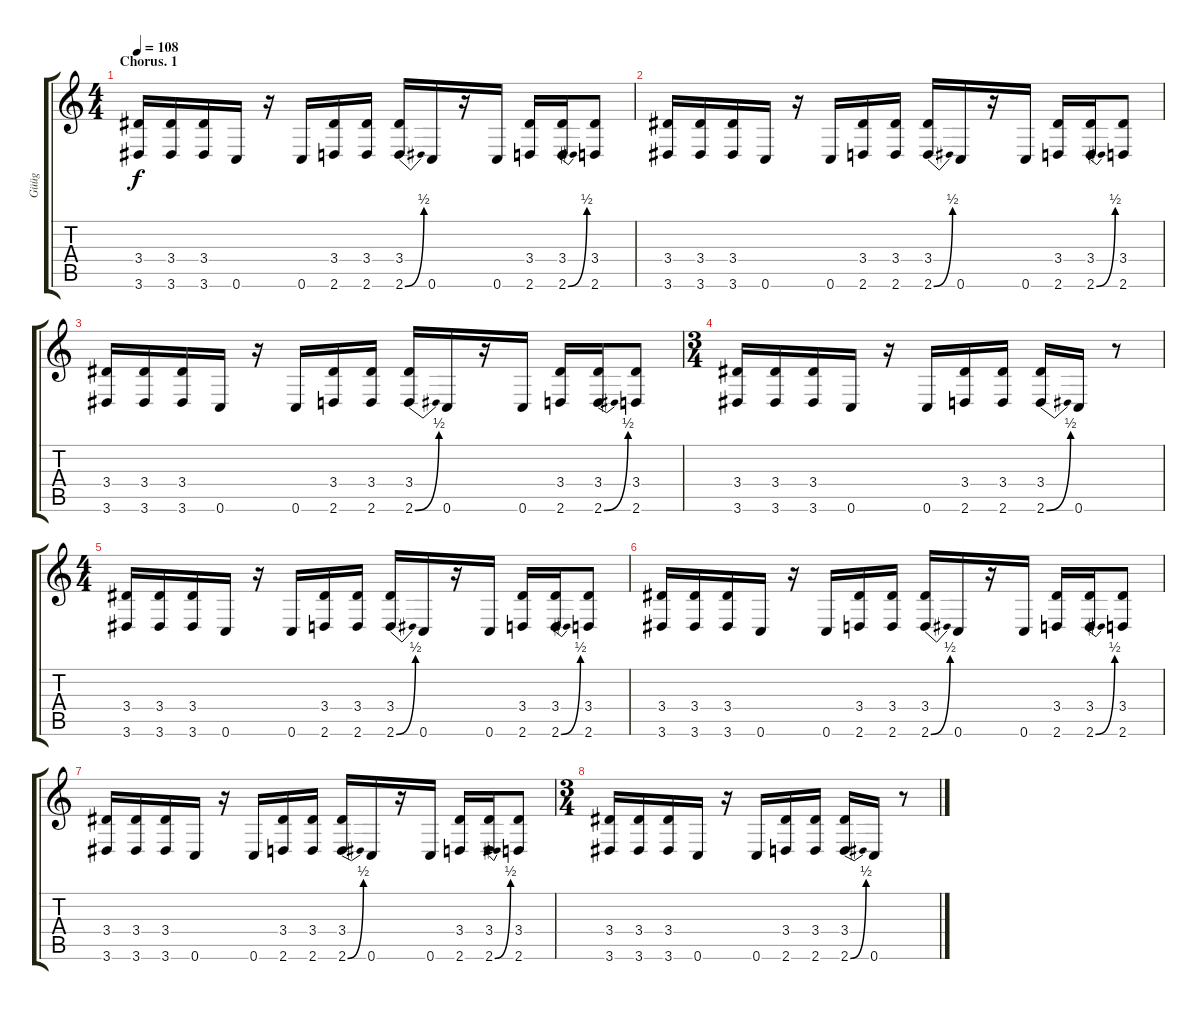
\track ("Güüg" "Güüg") {instrument distortionguitar}
\staff {score tabs}
\tuning (D4 A3 F3 C3 G2 C2) {hide}
\ts (4 4)
\section ("" "Chorus. 1")
\tempo 108
\clef g2
\ks c
(3.4 3.6).16{dy f} (3.4 3.6).16 (3.4 3.6).16 0.6.16 r.16 0.6.16 (3.4 2.6).16 (3.4 2.6).16 (3.4 2.6{be (bend 0 0 60 2)}).16 0.6.16 r.16 0.6.16 (3.4 2.6).16 (3.4 2.6{be (bend 0 0 60 2)}).16 (3.4 2.6).8 |
(3.4 3.6).16 (3.4 3.6).16 (3.4 3.6).16 0.6.16 r.16 0.6.16 (3.4 2.6).16 (3.4 2.6).16 (3.4 2.6{be (bend 0 0 60 2)}).16 0.6.16 r.16 0.6.16 (3.4 2.6).16 (3.4 2.6{be (bend 0 0 60 2)}).16 (3.4 2.6).8 |
(3.4 3.6).16 (3.4 3.6).16 (3.4 3.6).16 0.6.16 r.16 0.6.16 (3.4 2.6).16 (3.4 2.6).16 (3.4 2.6{be (bend 0 0 60 2)}).16 0.6.16 r.16 0.6.16 (3.4 2.6).16 (3.4 2.6{be (bend 0 0 60 2)}).16 (3.4 2.6).8 |
\ts (3 4)
(3.4 3.6).16 (3.4 3.6).16 (3.4 3.6).16 0.6.16 r.16 0.6.16 (3.4 2.6).16 (3.4 2.6).16 (3.4 2.6{be (bend 0 0 60 2)}).16 0.6.16 r.8 |
\ts (4 4)
(3.4 3.6).16 (3.4 3.6).16 (3.4 3.6).16 0.6.16 r.16 0.6.16 (3.4 2.6).16 (3.4 2.6).16 (3.4 2.6{be (bend 0 0 60 2)}).16 0.6.16 r.16 0.6.16 (3.4 2.6).16 (3.4 2.6{be (bend 0 0 60 2)}).16 (3.4 2.6).8 |
(3.4 3.6).16 (3.4 3.6).16 (3.4 3.6).16 0.6.16 r.16 0.6.16 (3.4 2.6).16 (3.4 2.6).16 (3.4 2.6{be (bend 0 0 60 2)}).16 0.6.16 r.16 0.6.16 (3.4 2.6).16 (3.4 2.6{be (bend 0 0 60 2)}).16 (3.4 2.6).8 |
(3.4 3.6).16 (3.4 3.6).16 (3.4 3.6).16 0.6.16 r.16 0.6.16 (3.4 2.6).16 (3.4 2.6).16 (3.4 2.6{be (bend 0 0 60 2)}).16 0.6.16 r.16 0.6.16 (3.4 2.6).16 (3.4 2.6{be (bend 0 0 60 2)}).16 (3.4 2.6).8 |
\ts (3 4)
(3.4 3.6).16 (3.4 3.6).16 (3.4 3.6).16 0.6.16 r.16 0.6.16 (3.4 2.6).16 (3.4 2.6).16 (3.4 2.6{be (bend 0 0 60 2)}).16 0.6.16 r.8
